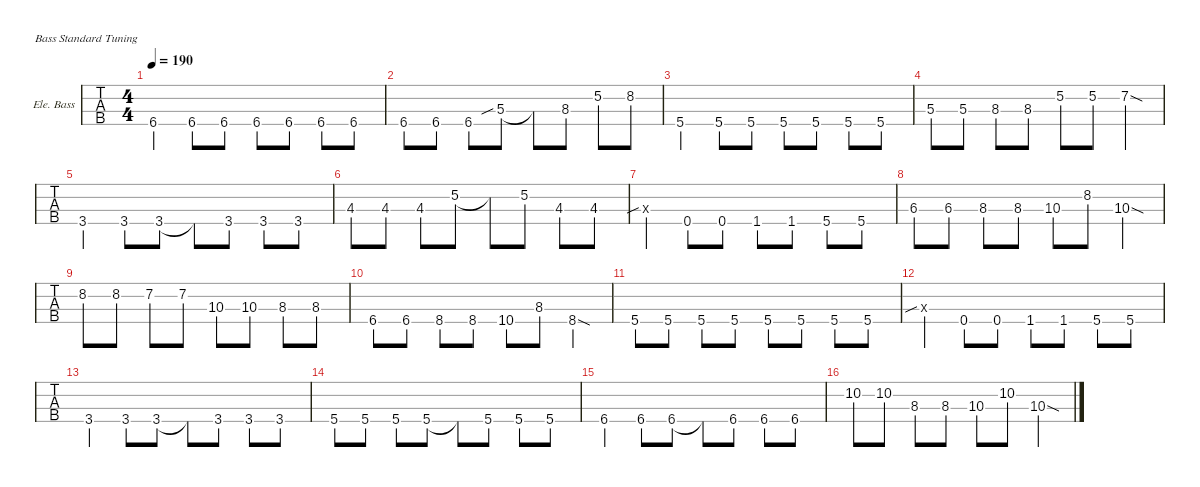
\defaultSystemsLayout 4
\hideDynamics
\bracketExtendMode nobrackets
\firstSystemTrackNameOrientation horizontal
\track ("Ele. Bass" "Ele. Bass") {defaultSystemsLayout 4 instrument electricbassfinger}
\staff {tabs}
\tuning (G2 D2 A1 E1)
\ts (4 4)
\tempo 190
\clef f4
\ks dminor
6.4{acc b}.4{dy f} 6.4{acc b}.8 6.4{acc b}.8 6.4{acc b}.8 6.4{acc b}.8 6.4{acc b}.8 6.4{acc b}.8 |
6.4{acc b}.8 6.4{acc b}.8 6.4{acc b}.8 5.3{sib acc forcenatural}.8 5.3{t acc forcenatural}.8 8.3{acc forcenatural}.8 5.2{acc forcenatural}.8 8.2{acc b}.8 |
5.4{acc forcenatural}.4 5.4{acc forcenatural}.8 5.4{acc forcenatural}.8 5.4{acc forcenatural}.8 5.4{acc forcenatural}.8 5.4{acc forcenatural}.8 5.4{acc forcenatural}.8 |
5.3{acc forcenatural}.8 5.3{acc forcenatural}.8 8.3{acc forcenatural}.8 8.3{acc forcenatural}.8 5.2{acc forcenatural}.8 5.2{acc forcenatural}.8 7.2{sod acc forcenatural}.4 |
3.4{acc forcenatural}.4 3.4{acc forcenatural}.8 3.4{acc forcenatural}.8 3.4{t acc forcenatural}.8 3.4{acc forcenatural}.8 3.4{acc forcenatural}.8 3.4{acc forcenatural}.8 |
4.3{acc b}.8 4.3{acc b}.8 4.3{acc b}.8 5.2{acc bb}.8 5.2{t acc bb}.8 5.2{acc bb}.8 4.3{acc b}.8 4.3{acc b}.8 |
17.3{sib x acc forcenatural}.4 0.4{acc forcenatural}.8 0.4{acc forcenatural}.8 1.4{acc forcenatural}.8 1.4{acc forcenatural}.8 5.4{acc forcenatural}.8 5.4{acc forcenatural}.8 |
6.3{acc b}.8 6.3{acc b}.8 8.3{acc forcenatural}.8 8.3{acc forcenatural}.8 10.3{acc forcenatural}.8 8.2{acc b}.8 10.3{sod acc forcenatural}.4 |
8.2{acc b}.8 8.2{acc b}.8 7.2{acc forcenatural}.8 7.2{acc forcenatural}.8 10.3{acc forcenatural}.8 10.3{acc forcenatural}.8 8.3{acc forcenatural}.8 8.3{acc forcenatural}.8 |
6.4{acc b}.8 6.4{acc b}.8 8.4{acc forcenatural}.8 8.4{acc forcenatural}.8 10.4{acc forcenatural}.8 8.3{acc forcenatural}.8 8.4{sod acc forcenatural}.4 |
5.4{acc forcenatural}.8 5.4{acc forcenatural}.8 5.4{acc forcenatural}.8 5.4{acc forcenatural}.8 5.4{acc forcenatural}.8 5.4{acc forcenatural}.8 5.4{acc forcenatural}.8 5.4{acc forcenatural}.8 |
17.3{sib x acc forcenatural}.4 0.4{acc forcenatural}.8 0.4{acc forcenatural}.8 1.4{acc forcenatural}.8 1.4{acc forcenatural}.8 5.4{acc forcenatural}.8 5.4{acc forcenatural}.8 |
3.4{acc forcenatural}.4 3.4{acc forcenatural}.8 3.4{acc forcenatural}.8 3.4{t acc forcenatural}.8 3.4{acc forcenatural}.8 3.4{acc forcenatural}.8 3.4{acc forcenatural}.8 |
5.4{acc forcenatural}.8 5.4{acc forcenatural}.8 5.4{acc forcenatural}.8 5.4{acc forcenatural}.8 5.4{t acc forcenatural}.8 5.4{acc forcenatural}.8 5.4{acc forcenatural}.8 5.4{acc forcenatural}.8 |
6.4{acc b}.4 6.4{acc b}.8 6.4{acc b}.8 6.4{t acc b}.8 6.4{acc b}.8 6.4{acc b}.8 6.4{acc b}.8 |
10.2{acc forcenatural}.8 10.2{acc forcenatural}.8 8.3{acc forcenatural}.8 8.3{acc forcenatural}.8 10.3{acc forcenatural}.8 10.2{acc forcenatural}.8 10.3{sod acc forcenatural}.4
